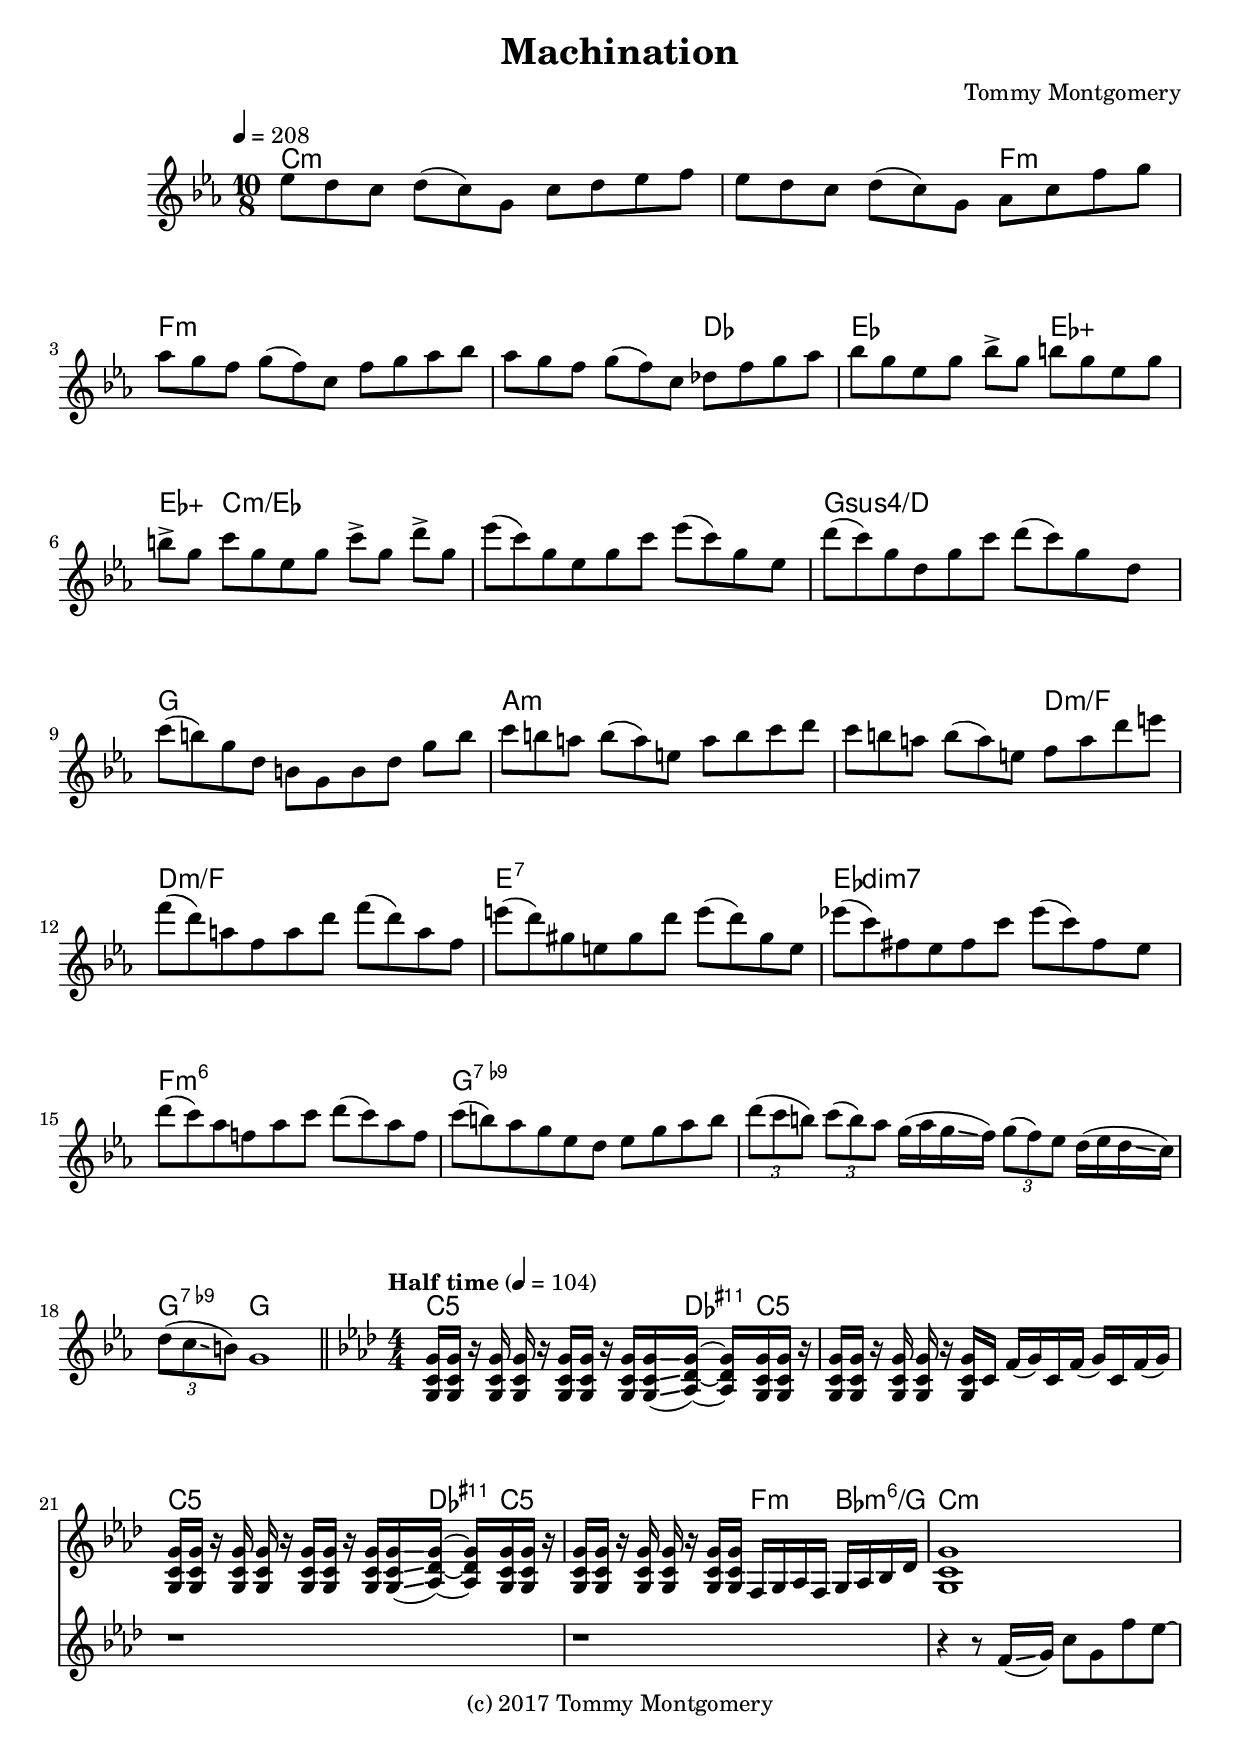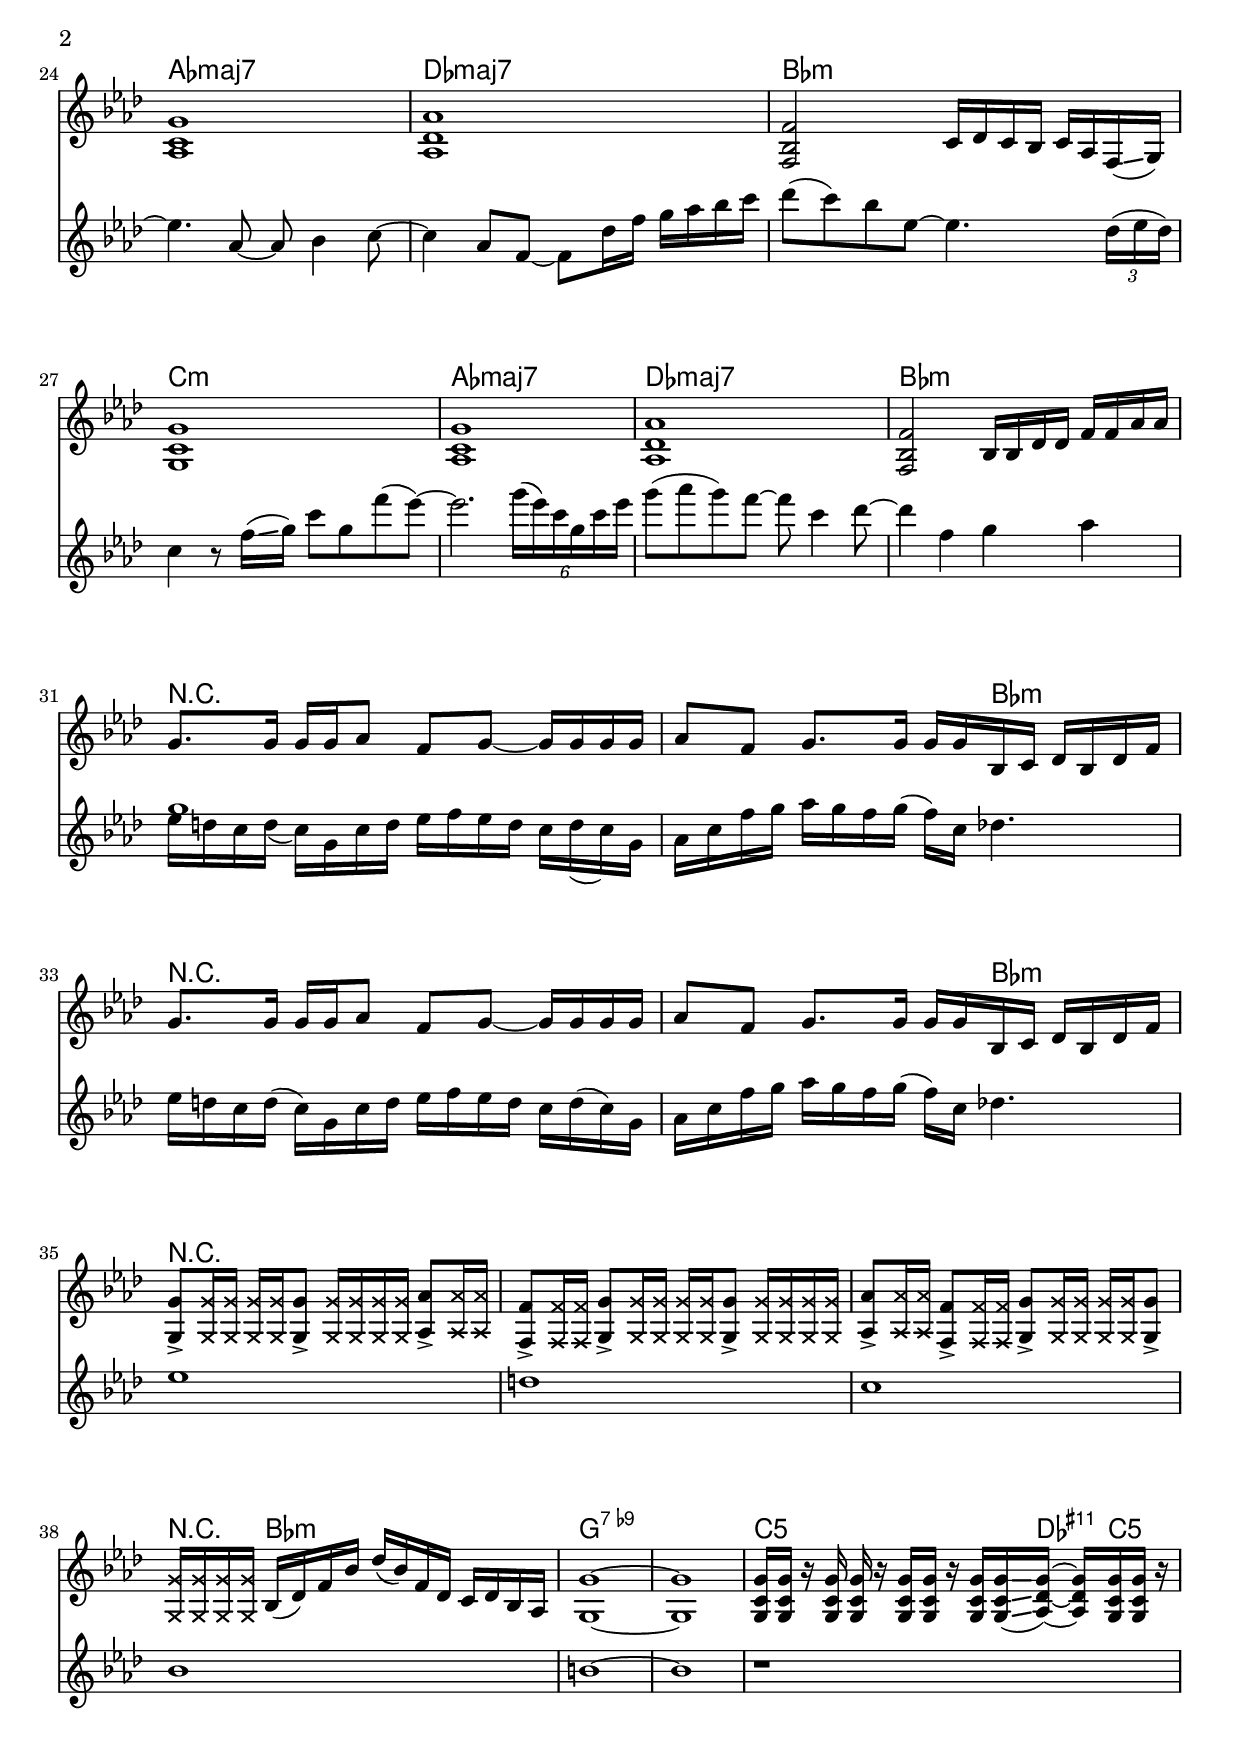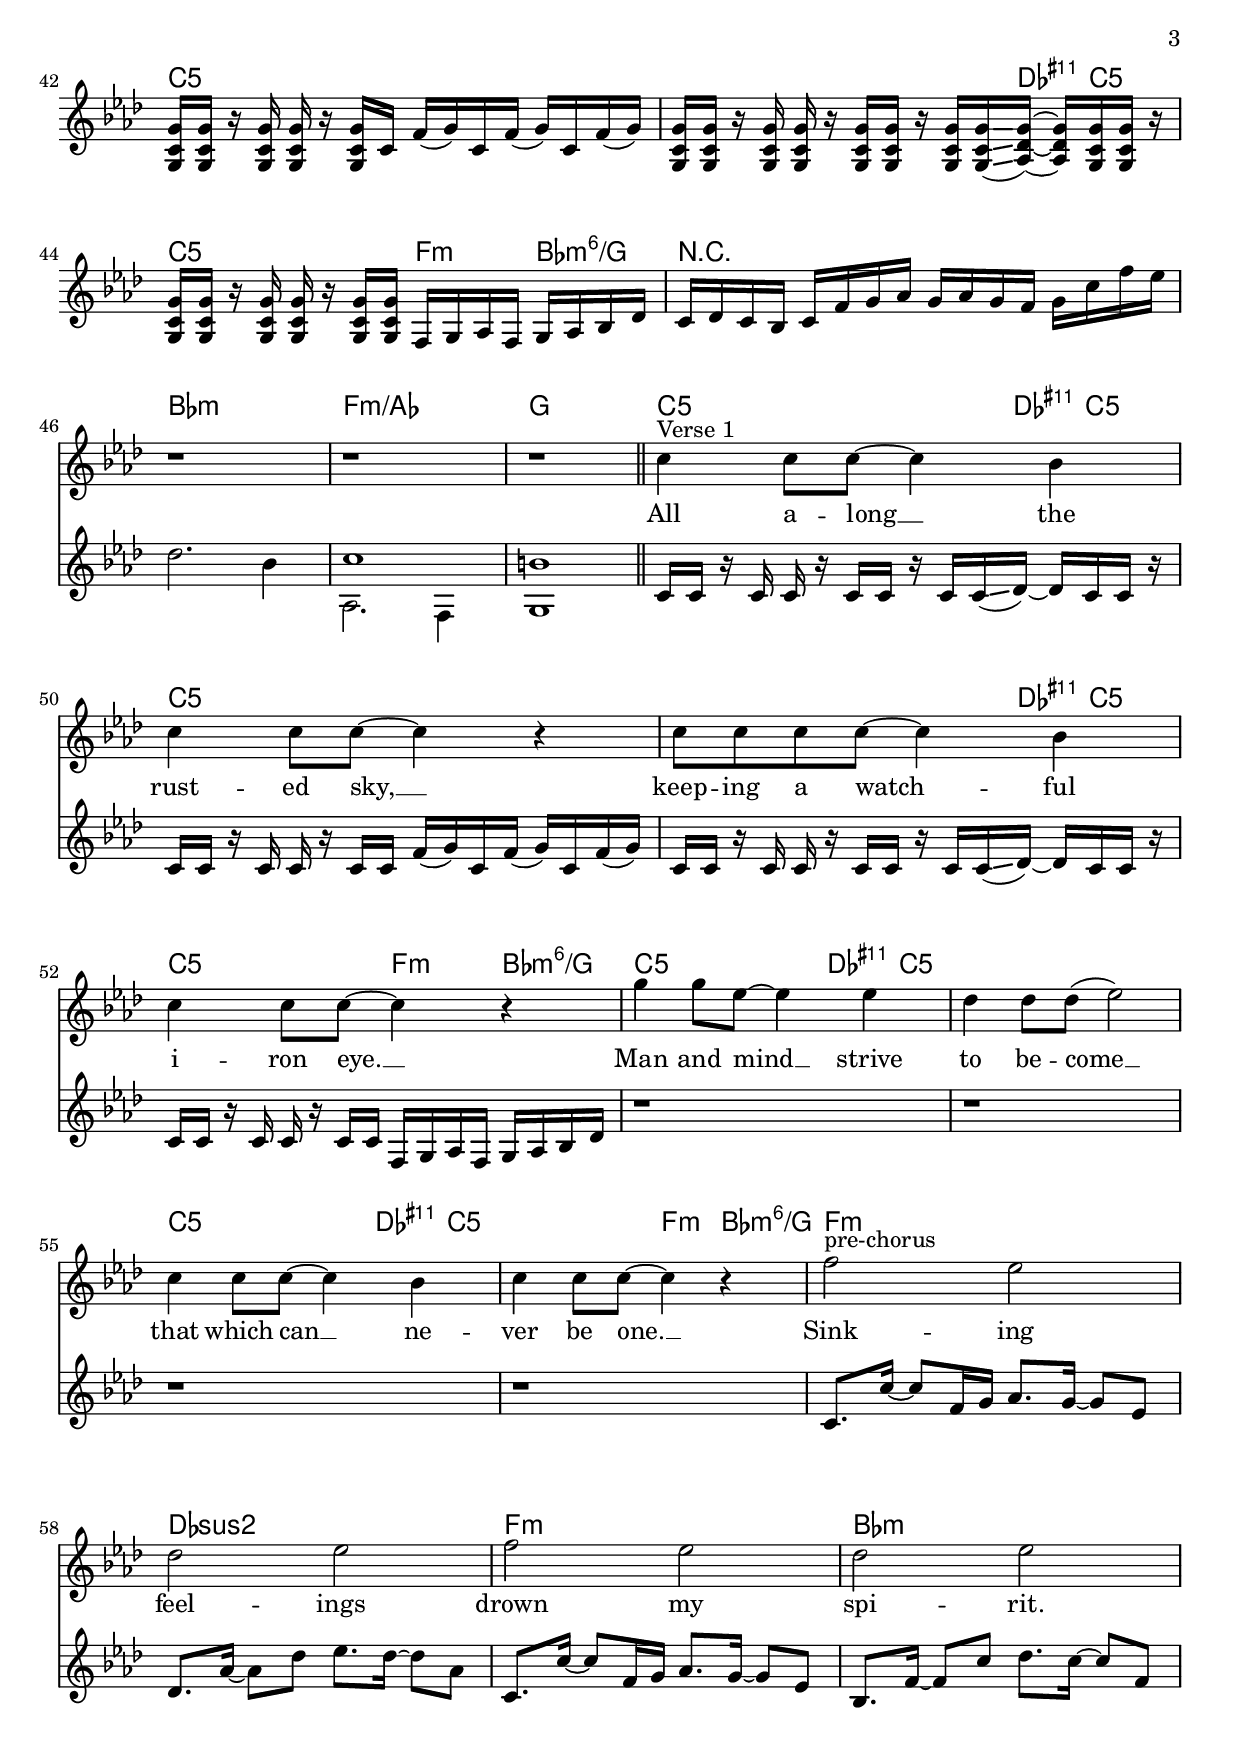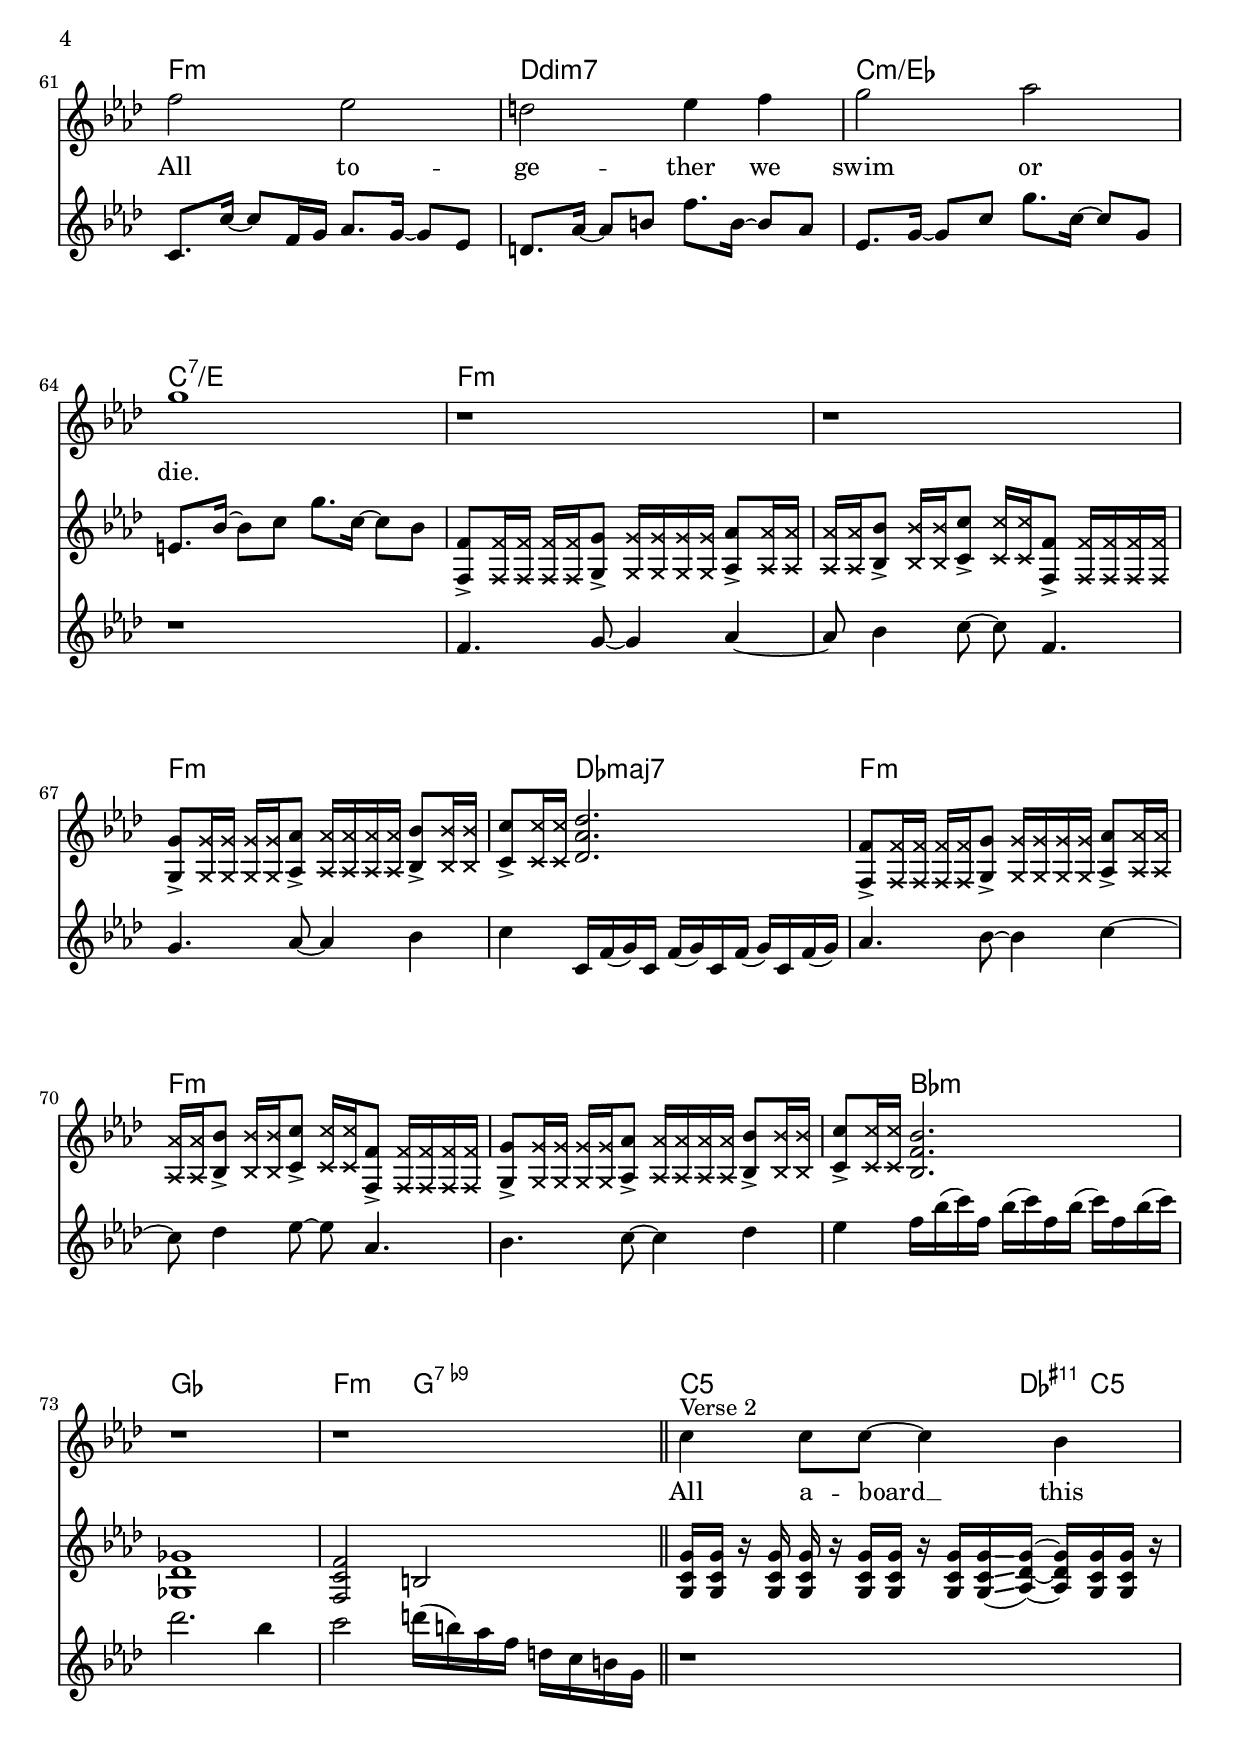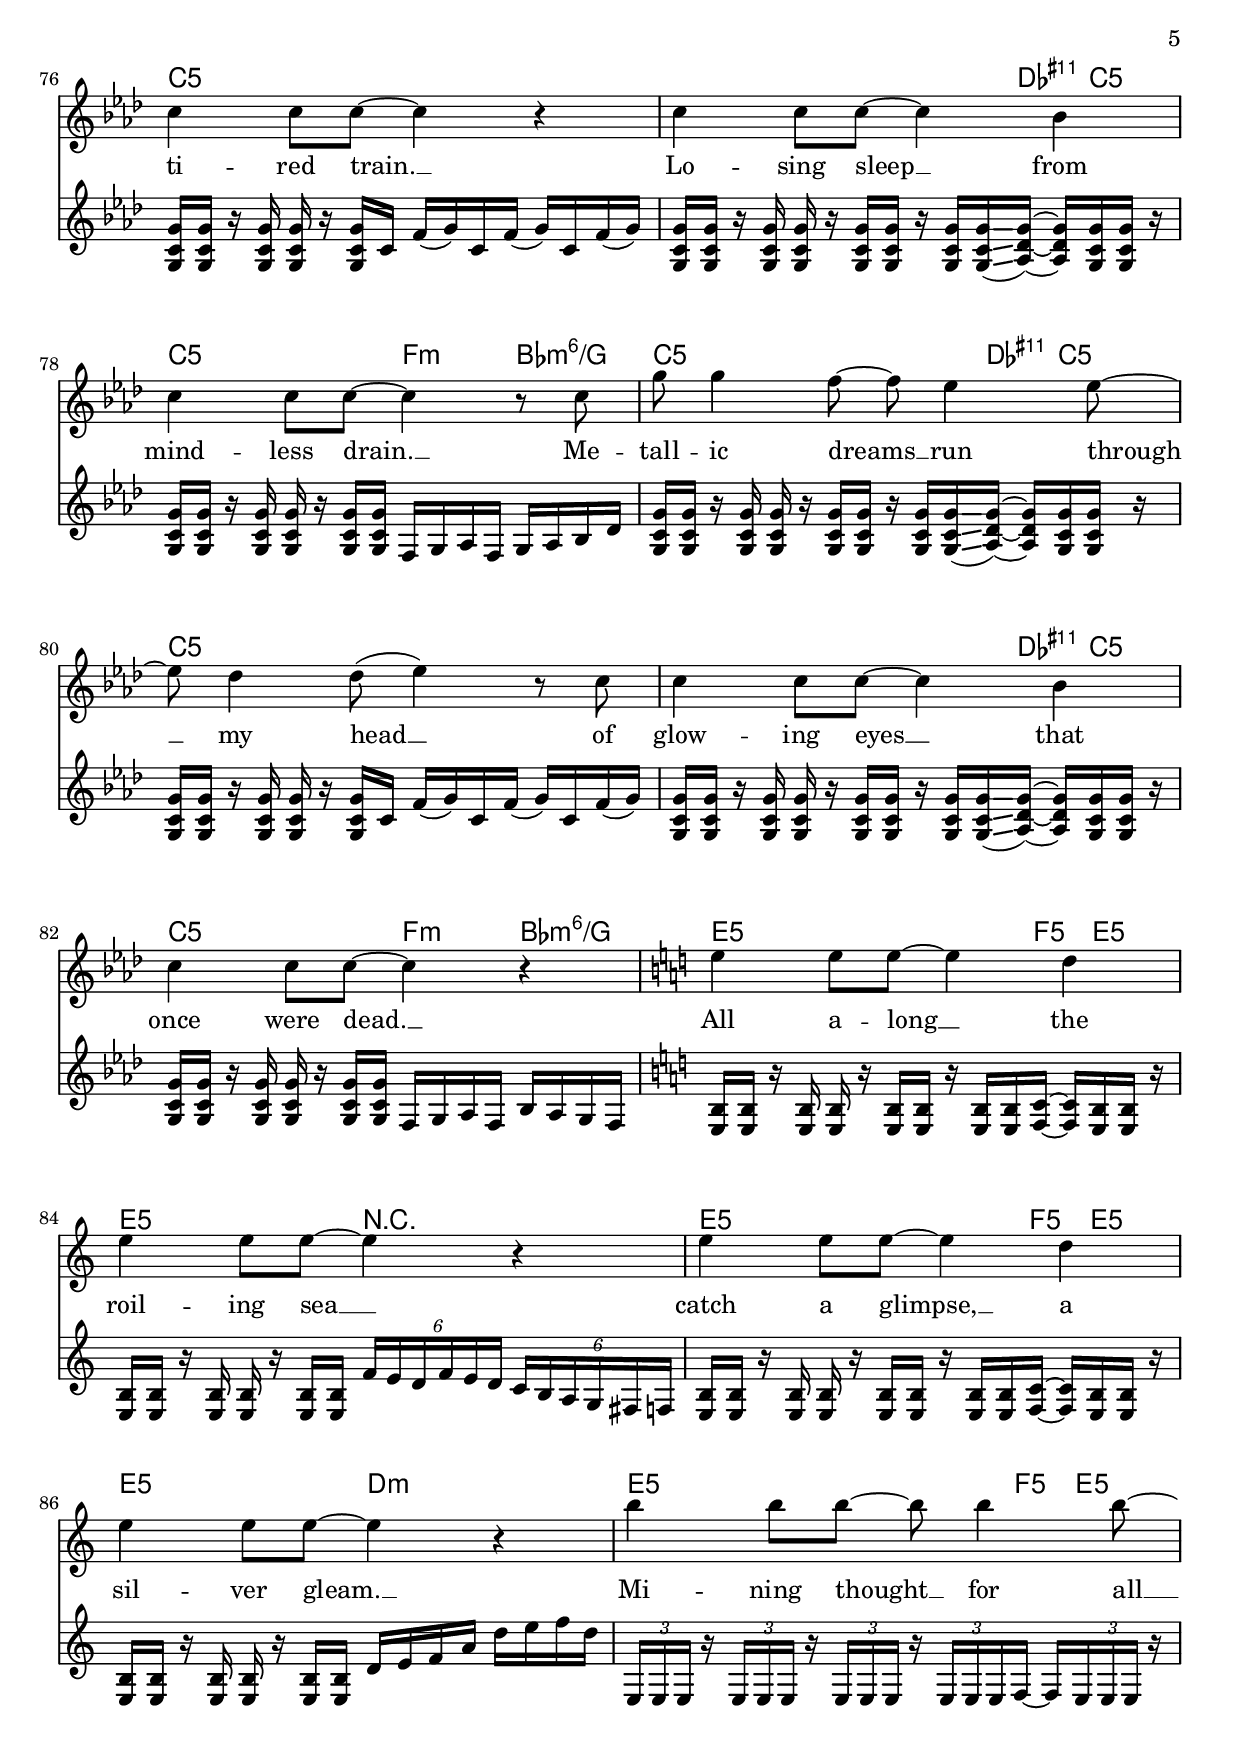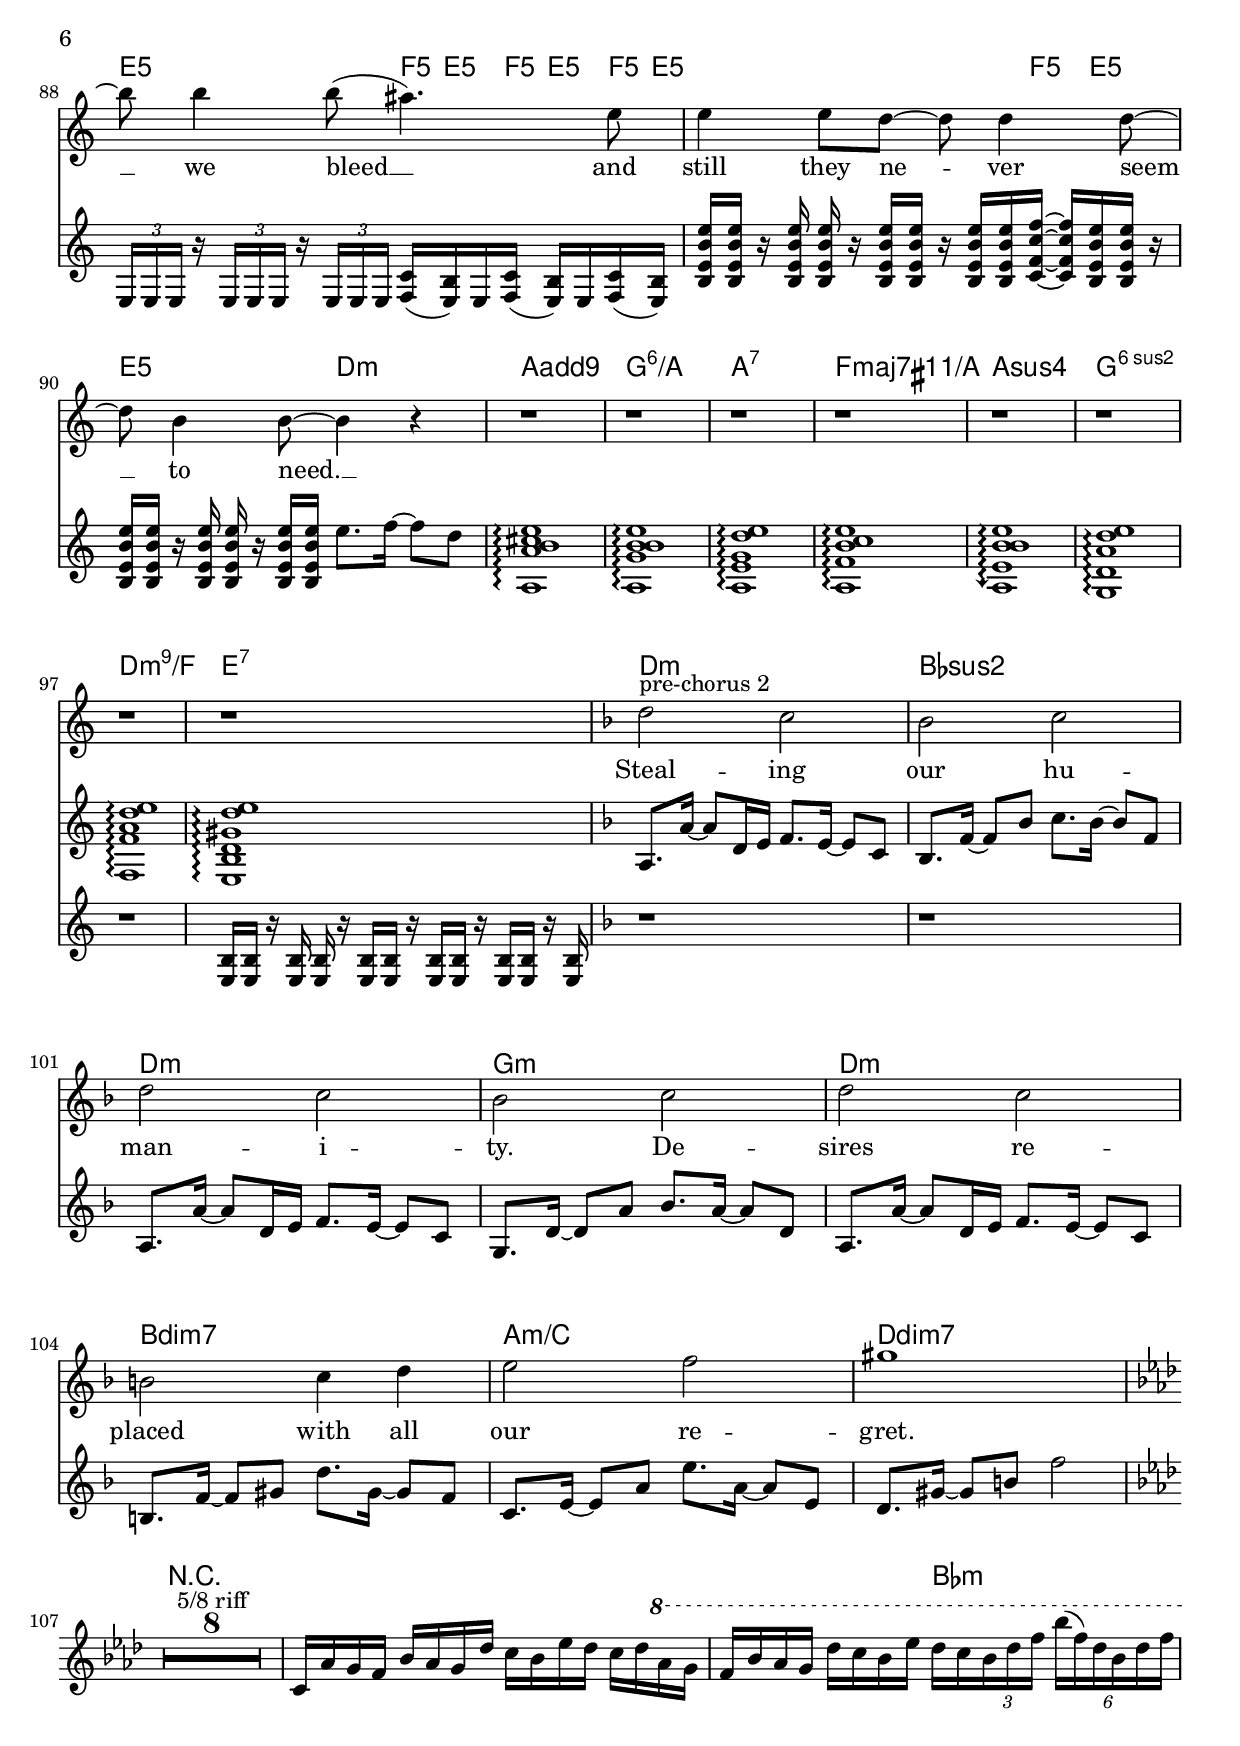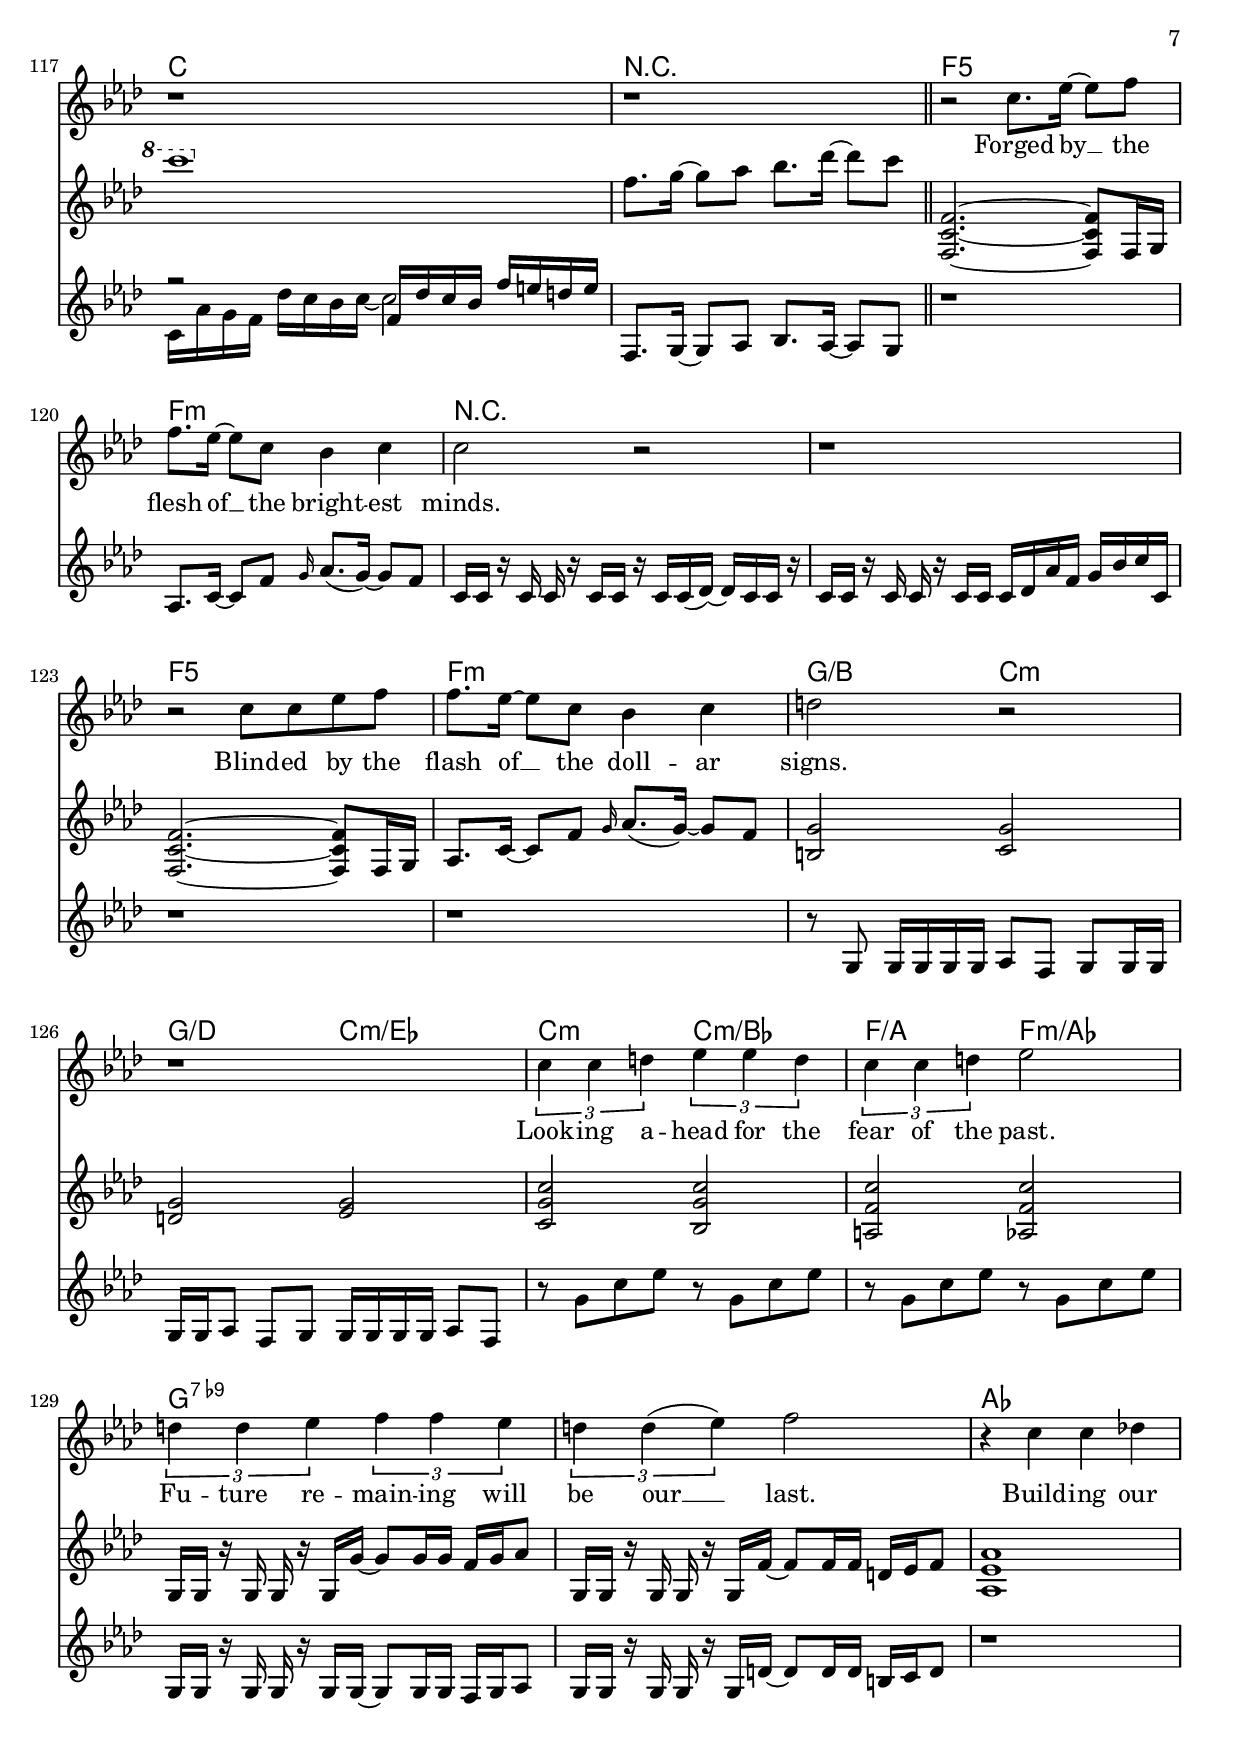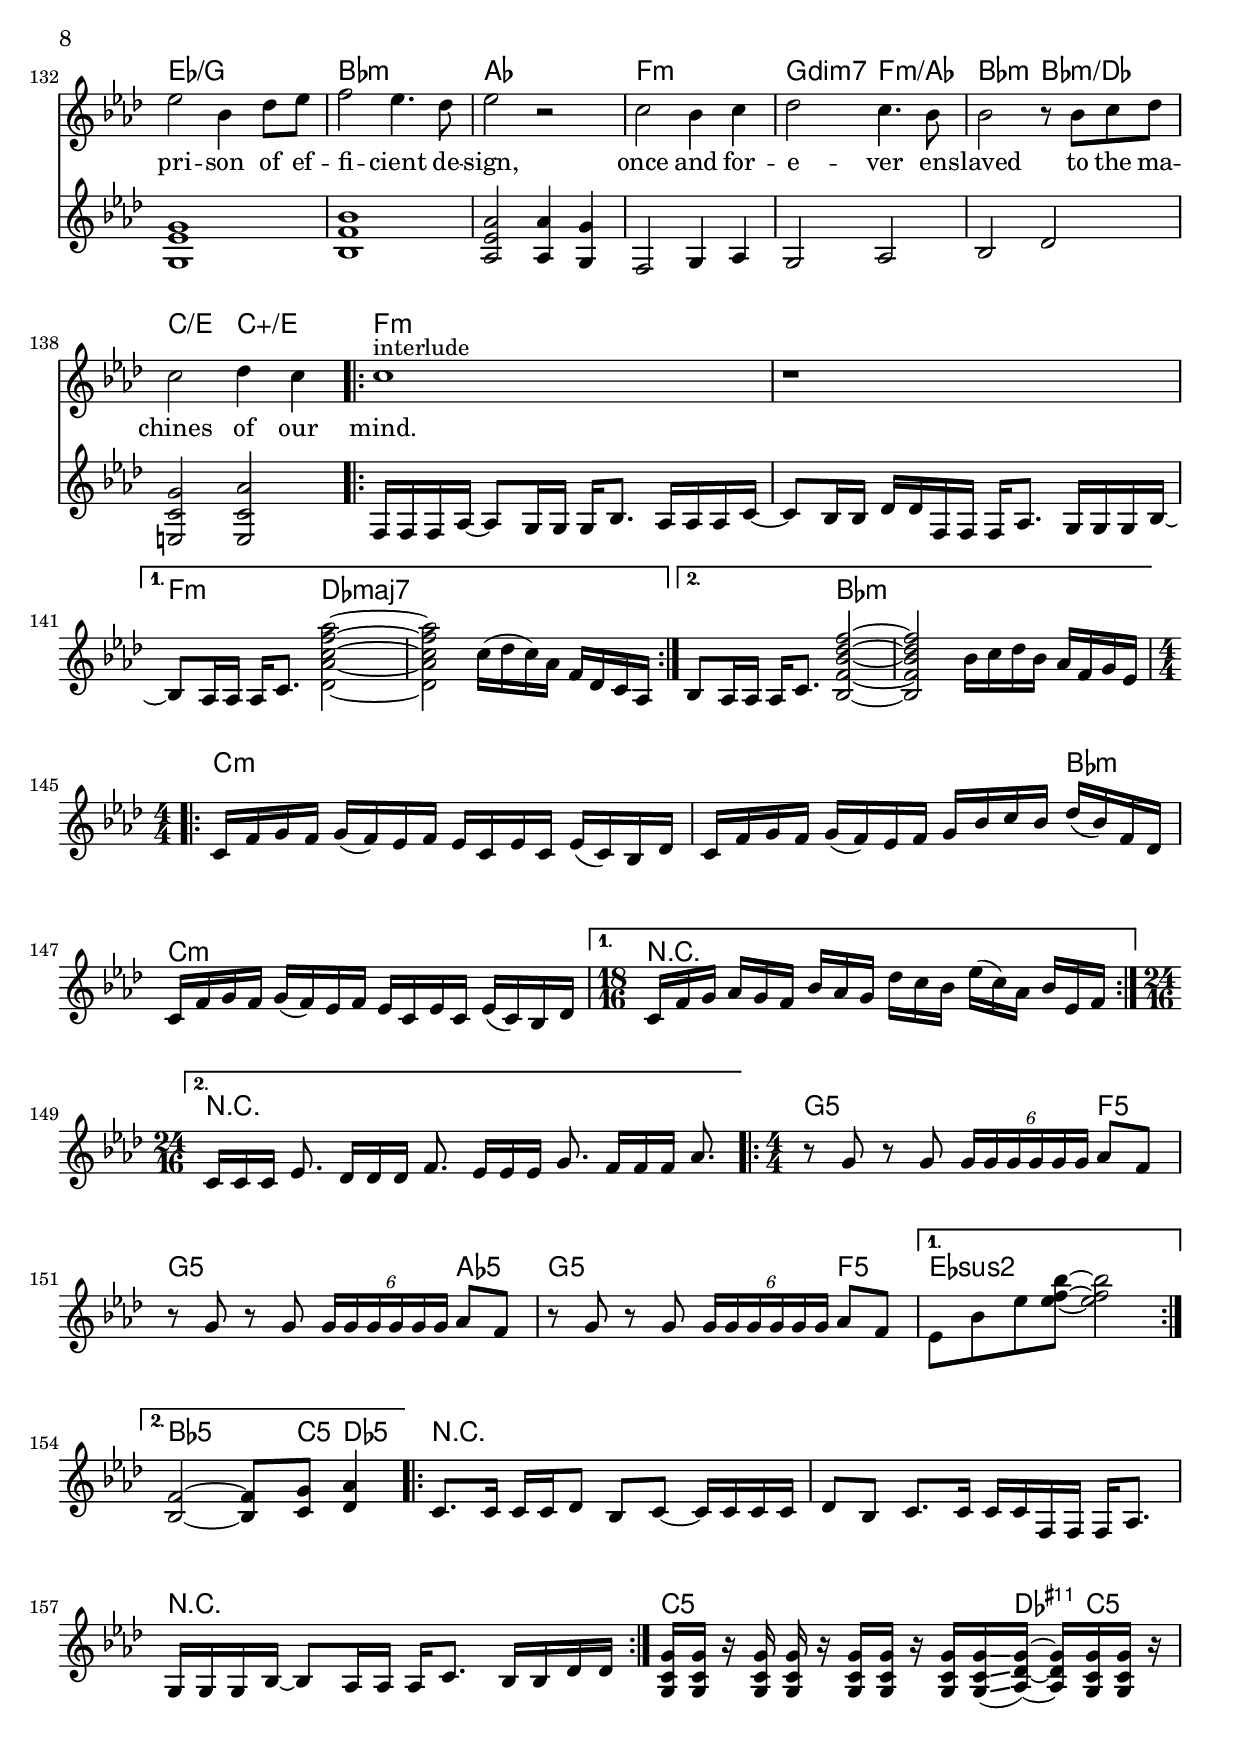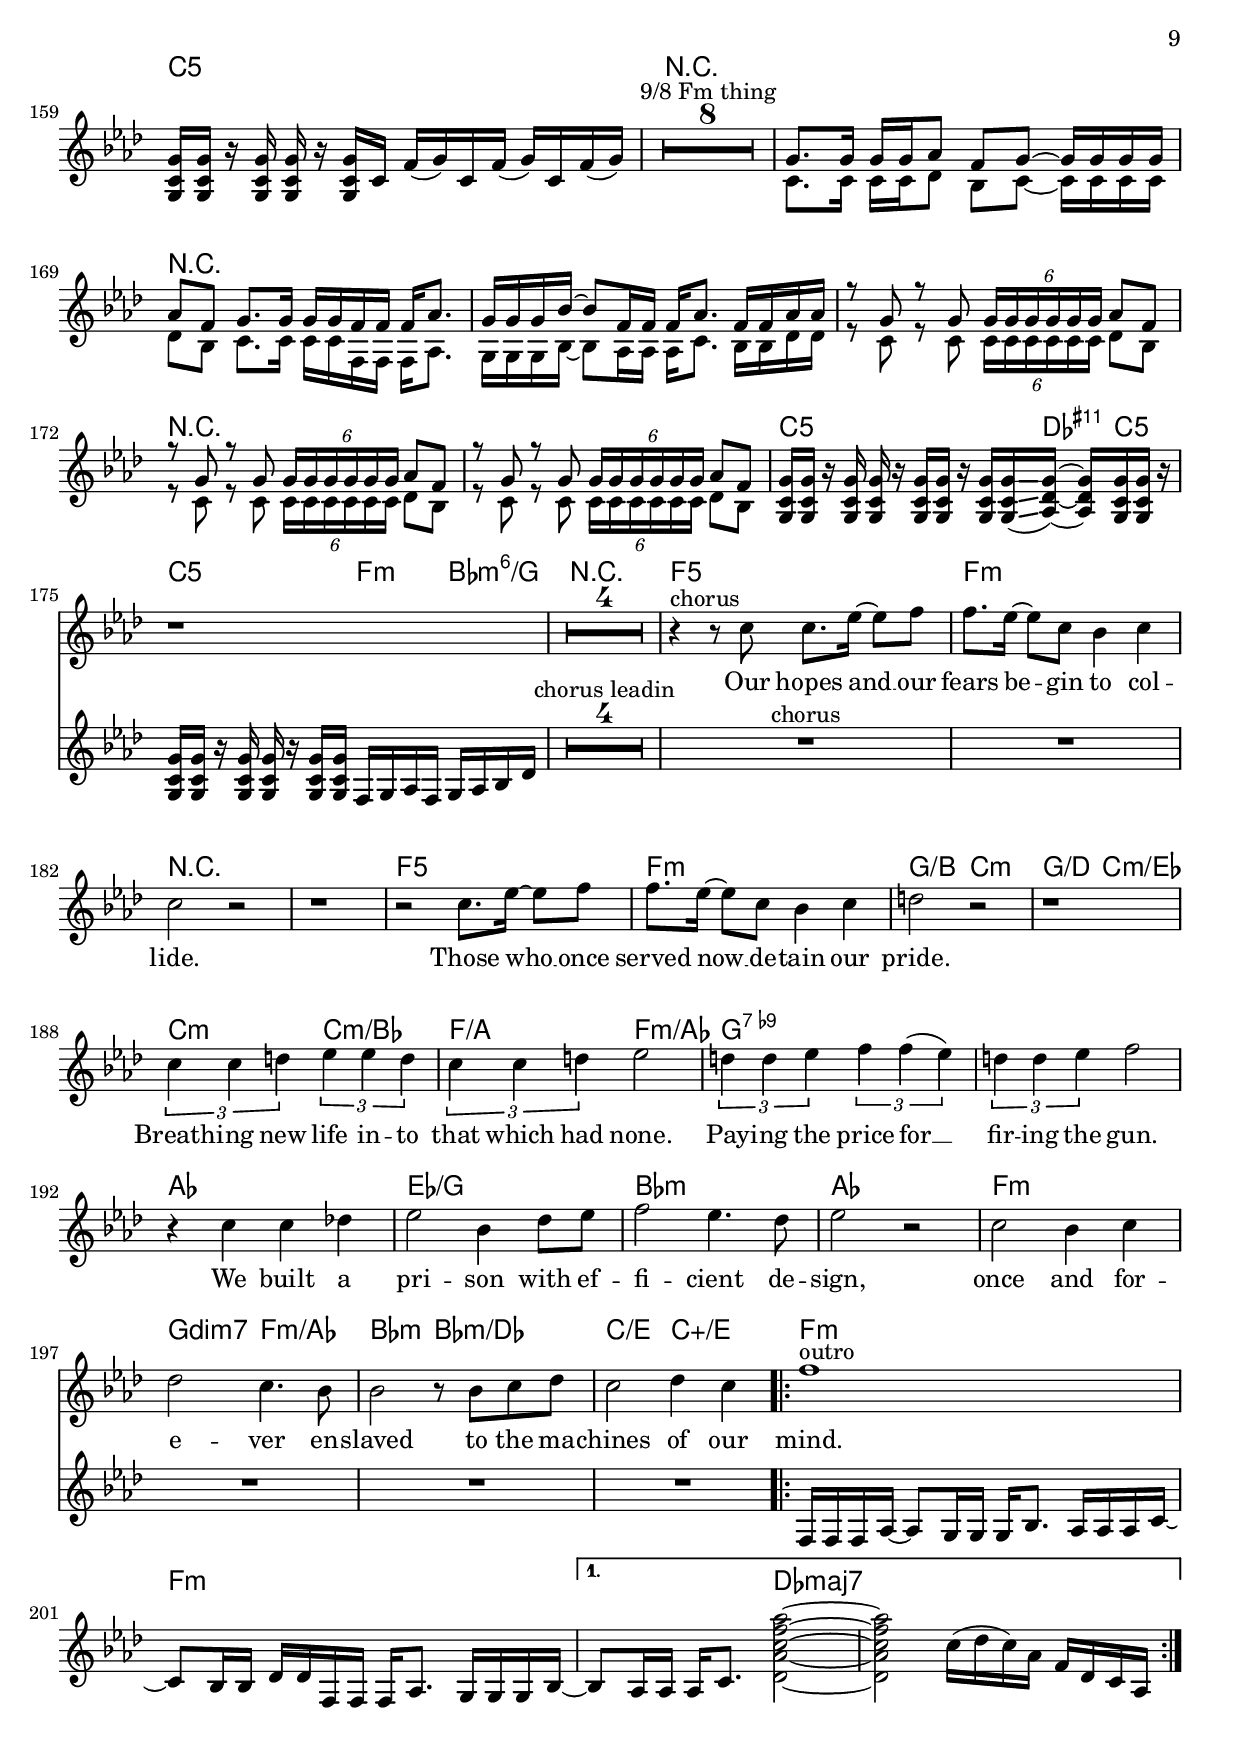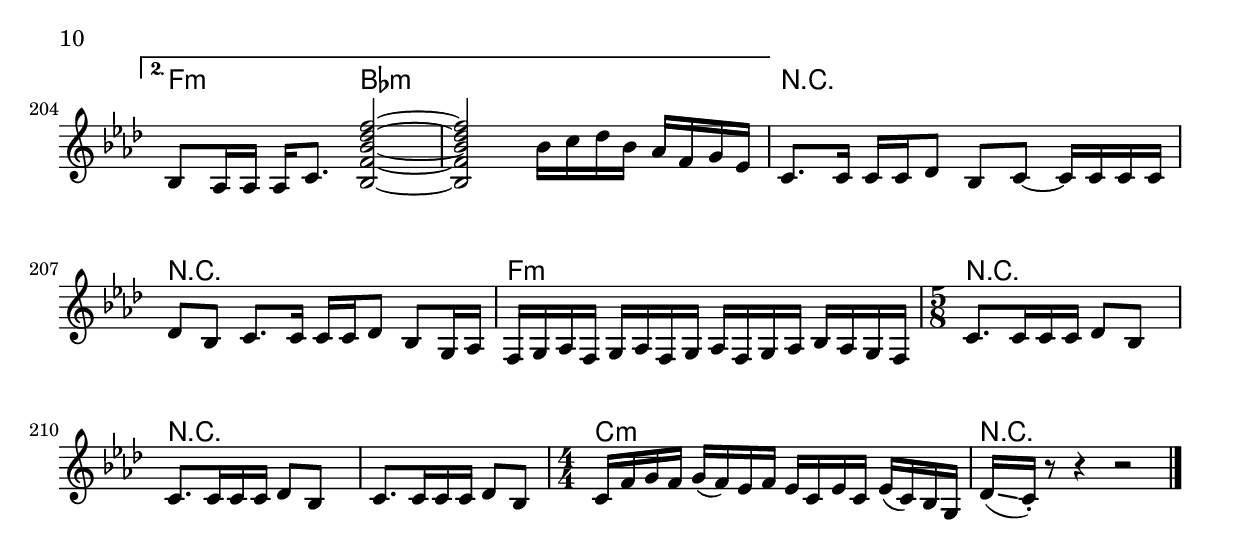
\version "2.18.2"
\language "english"

\header {
  title = "Machination"
  composer = "Tommy Montgomery"
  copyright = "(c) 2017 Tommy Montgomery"
}

global = {
  \key c \minor
  \set Staff.printKeyCancellation = ##f
  \numericTimeSignature
  \compressFullBarRests
  \omit Voice.StringNumber
  \override TupletBracket #'bracket-visibility = #'if-no-beam
  \override MultiMeasureRest.expand-limit = #3
}


djentyRiff = \relative c' {
  <g c g'>16 q r <g c g'> q r <g c g'> q r <g c g'> q\glissando( <af df g>) ~ q <g c g'> q r |
  <g c g'> q r <g c g'> q r <g c g'> c f( g) c, f( g) c, f( g) |
  <g, c g'>16 q r <g c g'> q r <g c g'> q r <g c g'> q\glissando( <af df g>) ~ q <g c g'> q r |
  <g c g'> q r <g c g'> q r <g c g'> q f g af f g af bf df |
}

guitarOne = \relative c'' {
  \tempo 4 = 208
  \time 10/8

  ef8[ d c] d[( c) g] c[ d ef f] |
  ef[ d c] d[( c) g] af[ c f g] |
  af[ g f] g[( f) c] f[ g af bf] |
  af[ g f] g[( f) c] df[ f g af] |

  bf[ g ef g] bf->[ g] b[ g ef g] |
  b->[ g] c[ g ef g] c->[ g] d'->[ g,] |
  ef'[( c) g ef g c] ef[( c) g ef] |
  d'[( c) g d g c] d[( c) g d] |
  c'[( b) g d] b[ g b d] g[ b] |

  c[ b a] b[( a) e] a[ b c d] |
  c[ b a] b[( a) e] f[ a d e] |
  f[( d) a f a d] f[( d) a f] |
  e'[( d) gs, e gs d'] e[( d) gs, e] |

  ef'![( c) fs, ef fs c'] ef[( c) fs, ef] |
  d'[( c) af f! af c] d[( c) af f] |
  c'[( b) af g ef d] ef[ g af b] |
  \tuplet 3/2 4 { d( c b) c( b) af } g16[( af g\glissando f)] \tuplet 3/2 { g8( f) ef } d16[( ef d\glissando c)] |
  \tuplet 3/2 { d8( c\glissando b) } g1 \bar "||" |

  \time 4/4
  \key c \phrygian
  \tempo "Half time" 4 = 104

  \djentyRiff

  <g, c g'>1 | <af c g'> | <af df af'> | <f bf f'>2 c'16 df c bf c af f\glissando( g) |
  <g c g'>1 |  <af c g'> | <af df af'> | <f bf f'>2 bf16 bf df df f f af af |

  g8. g16 g g af8 f g8 ~ g16 g16 g g | af8 f g8. g16 g g bf, c df bf df f |
  g8. g16 g g af8 f g8 ~ g16 g16 g g | af8 f g8. g16 g g bf, c df bf df f |

  <g, g'>8-> \deadNotesOn q16 q q q \deadNotesOff q8-> \deadNotesOn q16 q q q \deadNotesOff <af af'>8-> \deadNote q16 \deadNote q |
  <f f'>8-> \deadNote q16 \deadNote q <g g'>8-> \deadNotesOn q16 q q q \deadNotesOff q8-> \deadNotesOn q16 q q q \deadNotesOff |
  <af af'>8-> \deadNote q16 \deadNote q <f f'>8-> \deadNote q16 \deadNote q <g g'>8-> \deadNotesOn q16 q q q \deadNotesOff q8-> |
  \deadNotesOn q16 q q q \deadNotesOff bf( df) f bf df( bf) f df c df bf af |

  <g g'>1 ~ | q1 |

  \djentyRiff

  c16 df c bf c f g af g af g f g c f ef | df2. bf4 | << { c1 | b | } \\ { af,2. f4 | g1 | } >> \bar "||"

  c16 c r c c r c c r c c\glissando( df) ~ df c c r | c c r c c r c c f( g) c, f( g) c, f( g) |
  c,16 c r c c r c c r c c\glissando( df) ~ df c c r | c c r c c r c c f, g af f g af bf df |

  \repeat unfold 4 r1 |

  c8. c'16 ~ c8 f,16 g af8. g16 ~ g8 ef |
  df8. af'16 ~ af8 df ef8. df16 ~ df8 af |
  c,8. c'16 ~ c8 f,16 g af8. g16 ~ g8 ef |
  bf8. f'16 ~ f8 c' df8. c16 ~ c8 f, |

  c8. c'16 ~ c8 f,16 g af8. g16 ~ g8 ef |
  d8. af'16 ~ af8 b f'8. b,16 ~ b8 af |
  ef8. g16 ~ g8 c g'8. c,16 ~ c8 g |
  e8. bf'16 ~ bf8 c g'8. c,16 ~ c8 bf |

  \repeat unfold 2 {
    <f, f'>8-> \deadNotesOn q16 q q q \deadNotesOff <g g'>8-> \deadNotesOn q16 q q q \deadNotesOff <af af'>8-> \deadNotesOn q16 q
    q q \deadNotesOff <bf bf'>8-> \deadNote q16 \deadNote q <c c'>8-> \deadNote q16 \deadNote q <f, f'>8-> \deadNotesOn q16 q q q \deadNotesOff <g g'>8-> \deadNotesOn q16 q q q \deadNotesOff
    <af af'>8-> \deadNotesOn q16 q q q \deadNotesOff <bf bf'>8-> \deadNote q16 \deadNote q <c c'>8-> \deadNote q16 \deadNote q
  }
  \alternative {
    { <df af' df>2. }
    { <bf f' bf>2. }
  }

  <gf df' gf>1 | <f c' f>2 b2 \bar "||" |

  % verse 2
  \djentyRiff
  <g c g'>16 q r <g c g'> q r <g c g'> q r <g c g'> q\glissando( <af df g>) ~ q <g c g'> q r |
  <g c g'> q r <g c g'> q r <g c g'> c f( g) c, f( g) c, f( g) |
  <g, c g'>16 q r <g c g'> q r <g c g'> q r <g c g'> q\glissando( <af df g>) ~ q <g c g'> q r |
  <g c g'> q r <g c g'> q r <g c g'> q f g af f bf af g f |

  \key e \phrygian
  <e b'>16 q r <e b'> q r <e b'> q r <e b'> q <f c'> ~ q <e b'> q r |
  <e b'> q r <e b'> q r <e b'> q \tuplet 6/4 4 { f' e d f e d c b a g fs f } |
  <e b'>16 q r <e b'> q r <e b'> q r <e b'> q <f c'> ~ q <e b'> q r |
  <e b'> q r <e b'> q r <e b'> q d' e f a d e f d |

  \tuplet 3/2 { e,, e e } r \tuplet 3/2 { e e e } r \tuplet 3/2 { e e e } r \tuplet 3/2 { e e e } f ~ f \tuplet 3/2 { e e e } r |
  \tuplet 3/2 { e e e } r \tuplet 3/2 { e e e } r \tuplet 3/2 { e e e } <f c'>( <e b'>) e <f c'>( <e b'>) e <f c'>( <e b'>) |
  <b' e b' e>16 q r <b e b' e>16 q r <b e b' e>16 q r <b e b' e>16 q <c f c' f> ~ q <b e b' e>16 q r |
  <b e b' e>16 q r <b e b' e>16 q r <b e b' e>16 q e'8. f16 ~ f8 d |

  % interlude

  <a, a' cs b e>1\arpeggio | <a g' b b e>\arpeggio |
  <a e' g d' e>\arpeggio | <a f' c' b e>\arpeggio |
  \arpeggioArrowDown <a e' b' b e>\arpeggio \arpeggioNormal | <g d' a' d e>\arpeggio |
  <f f' a d e>\arpeggio | <e b' d gs d' e>\arpeggio |

  \key a \phrygian

  a8. a'16 ~ a8 d,16 e f8. e16 ~ e8 c |
  bf8. f'16 ~ f8 bf c8. bf16 ~ bf8 f |
  a,8. a'16 ~ a8 d,16 e f8. e16 ~ e8 c |
  g8. d'16 ~ d8 a' bf8. a16 ~ a8 d, |
  a8. a'16 ~ a8 d,16 e f8. e16 ~ e8 c |
  b8. f'16 ~ f8 gs d'8. gs,16 ~ gs8 f |
  c8. e16 ~ e8 a e'8. a,16 ~ a8 e |
  d8. gs16 ~ gs8 b f'2 |

  \key c \phrygian
  R1*8^"5/8 riff" |

  c,16 af' g f bf af g df' c bf ef df c df \ottava #1 af' g |
  f bf af g df' c bf ef df c \tuplet 3/2 { bf df f } \tuplet 6/4 { bf( f) df bf df f } |
  c'1 \ottava #0 |
  f,,8. g16 ~ g8 af bf8. df16 ~ df8 c \bar "||" |

  % chorus
  <f,,, c' f>2. ~ q8 f16 g |
  af8. c16 ~ c8 f \grace g16 af8.( g16) ~ g8 f |
  c16 c r c c r c c r c c( df) ~ df c c r |
  c c r c c r c c c df af' f g bf c c, |

  <f, c' f>2. ~ q8 f16 g |
  af8. c16 ~ c8 f \grace g16 af8.( g16) ~ g8 f |
  <b, g'>2 <c g'> |
  <d g> <ef g> |

  <c g' c>2 <bf g' c> | <a f' c'> <af f' c'> |
  g16 g r g g r g g' ~ g8 g16 g f g af8 |
  g,16 g r g g r g f' ~ f8 f16 f d ef f8 |

  <af, ef' af>1 | <g ef' g> | <bf f' bf> | <af ef' af>2 <af af'>4 <g g'> |
  f2 g4 af | g2 af | bf df | <e, c' g'> <e c' af'> |

  \repeat volta 2 {
    f16 f f af ~ af8 g16 g g bf8. af16 af af c ~ |
    c8 bf16 bf df df f, f f af8. g16 g g bf16 ~ |
  }
  \alternative {
    { bf8 af16 af af c8. <df af' c f af>2 ~ | q2 c'16( df c) af f df c af | }
    { bf8 af16 af af c8. <bf f' bf df f>2 ~ | q2 bf'16 c df bf af f g ef | }
  }

  \repeat volta 2 {
    \time 4/4
    c f g f g( f) ef f ef c ef c ef( c) bf df |
    c f g f g( f) ef f g bf c bf df( bf) f df |
    c f g f g( f) ef f ef c ef c ef( c) bf df |
  }
  \alternative {
    { \time 18/16 c[ f g]  af[ g f]  bf[ af g]  df'[ c bf] ef[( c) af] bf[ ef, f] | }
    { \time 24/16 c[ c c] ef8. df16[ df df] f8. ef16[ ef ef] g8. f16[ f f] af8. | }
  }

  \time 4/4
  \repeat volta 2 {
    \repeat unfold 3 { r8 g r g \tuplet 6/4 { g16 g g g g g } af8 f | }
  }
  \alternative {
    { ef8 bf' ef <ef f bf> ~ q2 | }
    { <bf, f'>2 ~ q8 <c g'> <df af'>4 | }
  }

  \repeat volta 2 {
    c8. c16 c c df8 bf c8 ~ c16 c c c |
    df8 bf  c8. c16  c c f,16 f f af8. |
    g16 g g bf  ~  bf8 af16 af  af c8. bf16 bf df df |
  }

  <g, c g'>16 q r <g c g'> q r <g c g'> q r <g c g'> q\glissando( <af df g>) ~ q <g c g'> q r |
  <g c g'> q r <g c g'> q r <g c g'> c f( g) c, f( g) c, f( g) |

  R1*8^"9/8 Fm thing" |

  <<
    { g8. g16 g g af8 f g8 ~ g16 g g g | af8 f  g8. g16  g g f16 f f af8. | g16 g g bf  ~  bf8 f16 f  f af8. f16 f af af | } \\
    { c,8. c16 c c df8 bf c8 ~ c16 c c c | df8 bf  c8. c16  c c f,16 f f af8. | g16 g g bf  ~  bf8 af16 af  af c8. bf16 bf df df | }
  >>

  <<
    { \repeat unfold 3 { r8 g r g \tuplet 6/4 { g16 g g g g g } af8 f | } } \\
    { \repeat unfold 3 { r8 c r c \tuplet 6/4 { c16 c c c c c } df8 bf | }}
  >>

  <g c g'>16 q r <g c g'> q r <g c g'> q r <g c g'> q\glissando( <af df g>) ~ q <g c g'> q r |
  <g c g'> q r <g c g'> q r <g c g'> q f g af f g af bf df |

  R1*4^"chorus leadin" |
  R1*20^"chorus" |

  \repeat volta 2 {
    f,16 f f af ~ af8 g16 g g bf8. af16 af af c ~ |
    c8 bf16 bf df df f, f f af8. g16 g g bf16 ~ |
  }
  \alternative {
    { bf8 af16 af af c8. <df af' c f af>2 ~ | q2 c'16( df c) af f df c af | }
    { bf8 af16 af af c8. <bf f' bf df f>2 ~ | q2 bf'16 c df bf af f g ef | }
  }

  c8. c16 c c df8 bf c8 ~ c16 c c c |
  df8 bf  c8. c16  c c df8 bf g16 af |
  f g af f g af f g af f g af bf af g f |

  \time 5/8
  c'8.[ c16 c c] df8[ bf] |
  c8.[ c16 c c] df8[ bf] |
  c8.[ c16 c c] df8[ bf] |
  \time 4/4 c16 f g f g( f) ef f ef c ef c ef( c) bf g |
  df'\glissando( c-.) r8 r4 r2 \bar "|." |
}

guitarTwo = \relative c' {
  \time 10/8
  \repeat unfold 18 { r1 r4 } |

  \time 4/4
  \key c \phrygian
  \repeat unfold 4 r1 |

  r4 r8 f16\glissando( g) c8 g f' ef ~ |
  ef4. af,8 ~ af bf4 c8 ~ |
  c4 af8 f ~ f df'16 f g af bf c |
  df8( c) bf ef, ~ ef4. \tuplet 3/2 { df16( ef df) } |

  c4 r8 f16\glissando( g) c8 g f'( ef) ~ |
  ef2. \tuplet 6/4 { g16( ef) c g c ef } |
  g8( af g) f ~ f c4 df8 ~ |
  df4 f, g af |

  << { g1 } \\ { ef16 d c d( c) g c d ef f ef d c d( c) g } >> |
  af16 c f g af g f g( f) c df!4. |
  ef16 d c d( c) g c d ef f ef d c d( c) g |
  af16 c f g af g f g( f) c df!4. |

  ef1 | d | c | bf | b ~ | b |

  \repeat unfold 8 r1 |

  % verse 1
  \repeat unfold 8 r1 |
  % pre-chorus
  \repeat unfold 8 r1 |

  % interlude
  f4. g8 ~ g4 af ~ | af8 bf4 c8 ~ c f,4. |
  g4. af8 ~ af4 bf | c c,16 f( g) c, f( g) c, f( g) c, f( g) |
  af4. bf8 ~ bf4 c ~ | c8 df4 ef8 ~ ef af,4. |
  bf4. c8 ~ c4 df | ef f16 bf( c) f, bf( c) f, bf( c) f, bf( c) |

  df2. bf4 | c2 d16( b) af f d c b g |

  % verse 2
  \repeat unfold 8 r1 |

  \key e \phrygian
  \repeat unfold 8 r1 |
  \repeat unfold 7 r1 |
  <e, b'>16 q r <e b'>16 q r <e b'>16 q r <e b'>16 q r <e b'>16 q r <e b'>16 |

  \key a \phrygian
  \repeat unfold 8 r1 |

  \key c \phrygian
  R1*8 |

  r1 | r1 |
  << { r2 f'16 df' c bf f' e d e16 } \\ { c,16 af' g f df' c bf c16 ~ c2 } >> |
  f,,8. g16 ~ g8 af bf8. af16 ~ af8 g \bar "||" |

  \repeat unfold 4 r1 |
  r1 | r1 |
  r8 g8 g16 g g g af8 f g8 g16 g |
  g g af8 f g8 g16 g g g af8 f |

  \repeat unfold 4 { r8 g' c ef } |
  g,,16 g r g g r g g ~ g8 g16 g f g af8 |
  g16 g r g g r g d' ~ d8 d16 d b c d8 |

  \repeat unfold 8 r1 |




}

vocalMelody = \relative c'' {
  \time 10/8
  \repeat unfold 18 { r1 r4 } |

  \time 4/4
  \key c \phrygian
  \repeat unfold 4 r1 |
  \repeat unfold 8 r1 |
  \repeat unfold 10 r1 |
  \repeat unfold 8 r1 |

  c4^"Verse 1" c8 c ~ c4 bf | c c8 c ~ c4 r |
  c8 c c c ~ c4 bf | c c8 c ~ c4 r |
  g'4 g8 ef ~ ef4 ef | df4 df8 df( ef2) |
  c4 c8 c ~ c4 bf | c4 c8 c ~ c4 r |

  f2^"pre-chorus" ef | df ef | f ef | df ef |
  f ef | d ef4 f | g2 af | g1 |

  \repeat unfold 10 r1 |

  c,4^"Verse 2" c8 c ~ c4 bf | c c8 c ~ c4 r |
  c4 c8 c ~ c4 bf | c c8 c ~ c4 r8 c |
  g'8 g4 f8 ~ f ef4 ef8 ~ | ef df4 df8( ef4) r8 c |
  c4 c8 c ~ c4 bf | c4 c8 c ~ c4 r |

  \key e \phrygian
  e4 e8 e ~ e4 d | e e8 e ~ e4 r |
  e4 e8 e ~ e4 d | e4 e8 e ~ e4 r |
  b'4 b8 b ~ b8 b4 b8 ~ | b b4 b8( as4.) e8 |
  e4 e8 d ~ d d4 d8 ~ | d b4 b8 ~ b4 r4 |

  \repeat unfold 8 r1 |

  \key a \phrygian

  d2^"pre-chorus 2" c | bf c | d c | bf c |
  d c | b c4 d | e2 f | gs1 |

  \key c \phrygian
  R1*8 |

  \repeat unfold 4 r1 |

  % chorus
  r2 c,8. ef16 ~ ef8 f | f8. ef16 ~ ef8 c bf4 c |
  c2 r2 | r1 |
  r2 c8 c ef8 f | f8. ef16 ~ ef8 c bf4 c |
  d2 r2 | r1 |

  \tuplet 3/2 2 { c4 c d ef ef d c c d } ef2 |
  \tuplet 3/2 2 { d4 d ef f f ef d d( ef) } f2 |

  r4 c4 c df! |
  ef2 bf4 df8 ef |
  f2 ef4. df8 |
  ef2 r2 |

  c2 bf4 c |
  df2 c4. bf8 |
  bf2 r8 bf c df |
  c2 df4 c |

  \repeat volta 2 { c1^"interlude" | r1 | } \alternative { { r1 | r1 } { r1 | r1 } }

  \repeat volta 2 { \time 4/4 r1 | r1 | r1 | }
  \alternative { { \time 18/16 r1 r8 | } { \time 24/16 r1. | } }

  \time 4/4
  \repeat volta 2 { r1 | r1 | r1 | } \alternative { { r1 | } { r1 | } }

  \repeat volta 2 {
    r1 | r1 | r1 |
  }

  r1 | r1 |

  R1*8 |

  \repeat unfold 8 r1 |
  R1*4 |

  r4^"chorus" r8 c c8. ef16 ~ ef8 f | f8. ef16 ~ ef8 c bf4 c |
  c2 r2 | r1 |
  r2 c8. ef16 ~ ef8 f | f8. ef16 ~ ef8 c bf4 c |
  d2 r2 | r1 |

  \tuplet 3/2 2 { c4 c d ef ef d c c d } ef2 |
  \tuplet 3/2 2 { d4 d ef f f( ef) d d ef } f2 |

  r4 c4 c df! |
  ef2 bf4 df8 ef |
  f2 ef4. df8 |
  ef2 r2 |

  c2 bf4 c |
  df2 c4. bf8 |
  bf2 r8 bf c df |
  c2 df4 c |

  \repeat volta 2 { f1^"outro" | r1 | } \alternative { { r1 | r1 } { r1 | r1 } }
}

allTheLyrics = \lyricmode {
  % verse 1
  All a -- long __ the rust -- ed sky, __
  keep -- ing a watch -- ful i -- ron eye. __
  Man and mind __ strive to be -- come __
  that which can __ ne -- ver be one. __

  % pre-chorus
  Sink -- ing feel -- ings
  drown my spi -- rit.
  All to -- ge -- ther we swim or die.

  % verse 2
  All a -- board __ this ti -- red train. __
  Lo -- sing sleep __ from mind -- less drain. __
  Me -- tall -- ic dreams __ run through __ my head __
  of glow -- ing eyes __ that once were dead. __

  All a -- long __ the roil -- ing sea __
  catch a glimpse, __ a sil -- ver gleam. __
  Mi -- ning thought __ for all __ we bleed __
  and still they ne -- ver seem __ to need. __

  % pre-chorus
  Steal -- ing our hu -- man -- i -- ty.
  De -- sires re -- placed with all our re -- gret.

  % chorus
  Forged by __ the flesh of __ the bright -- est minds.
  Blind -- ed by the flash of __ the doll -- ar signs.
  Look -- ing a -- head for the fear of the past.
  Fu -- ture re -- main -- ing will be our __ last.

  Build -- ing our pri -- son of ef -- fi -- cient de -- sign,
  once and for -- e -- ver en -- slaved to the ma -- chines of our mind.

  % last chorus
  Our hopes and __ our fears be -- gin to col -- lide.
  Those who __ once served now __ de -- tain our pride.
  Breath -- ing new life in -- to that which had none.
  Pay -- ing the price for __ fir -- ing the gun.

  We built a pri -- son with ef -- fi -- cient de -- sign,
  once and for -- e -- ver en -- slaved to the ma -- chines of our mind.
}

guitarOneStaff = \new Staff \with { midiInstrument = "electric guitar (jazz)" }{ \global \guitarOne }
guitarTwoStaff = \new Staff \with { midiInstrument = "electric guitar (jazz)" }{ \global \guitarTwo }

vox = \new Staff \with { midiInstrument = "voice oohs" } {
  <<
    \new Voice = "vocalMelody" { \clef treble \global \vocalMelody }
  >>
}

demLyrics = \new Lyrics \lyricsto "vocalMelody" {
  <<
    \new Lyrics {
      \set associatedVoice = "vocalMelody"
      \allTheLyrics
    }
  >>
}

chordExceptionMusic = {
  <c e g b d'>1-\markup { "maj9" }
  <c e g b fs'>1-\markup { "maj7" \sharp "11" }
  <c ef f g bf>1-\markup { "m7sus4" }
  <c ef gf bff>1-\markup { "dim7" }
  <c e g d'>1-\markup { "add9" }
  <c ef g d'>1-\markup { "m(add9)" }
  <c e fs as>1-\markup { \super { \sharp "11" \sharp "13" } }
  <c g>1-\markup { "5" }
  <c e g b>1-\markup { "maj7" }
  <c f g>1-\markup { "sus4" }
  <c d g>1-\markup { "sus2" }
}

chordExceptions = #(append
  (sequential-music-to-chord-exceptions chordExceptionMusic #t)
  ignatzekExceptions
)

djentyRiffChords = \chordmode {
  c2:1.5 q8. df8:1.5.11+ c8.:1.5 |
  q1 |
  c2:1.5 q8. df8:1.5.11+ c8.:1.5 |
  c2:1.5 f4:m bf:m6/g |
}

preChorusChords = \chordmode {
  f1:m | df:sus2 | f:m | bf:m |
  f:m | d:dim7 | c:m/ef |
}

chorusChords = \chordmode {
  f1:1.5 | f:m | r1 | r1 |
  f1:1.5 | f:m | g2:/b c:m | g:/d c:m/ef |
  c2:m c:m/bf | f:/a f:m/af |
  g1:1.3.5.7.9- | q1 |

  af1 | ef:/g | bf:m | af |
  f:m | g2:dim7 f:m/af | bf:m bf:m/df | c:/e c:aug/e |
}

chordValues = \chordmode {
  \powerChords
  \set majorSevenSymbol = \markup "maj7"

  \time 10/8
  c1:m q4 | q2. f2:m | q1 q4 | q2. df2  | ef2. ef2:aug | q4 c1:m/ef |
  q1 q4 | g1:sus4/d q4 | g1 g4 |
  a1:m q4 | q2. d2:m/f | q1 q4 | e1:7 q4 | ef1:dim7 q4 | f1:m6 q4 | g1:1.3.5.7.9- q4 |
  q1 q4 | q4 g1 |

  \time 4/4
  \djentyRiffChords

  c1:m | af:maj7 | df:maj7 | bf:m |
  c1:m | af:maj7 | df:maj7 | bf:m |

  r1 | r2 r8 bf4.:m | r1 | r2 r8 bf4.:m |
  r1 | r1 | r1 | r4 bf2.:m |
  g1:1.3.5.7.9- | q |

  \djentyRiffChords

  r1 | bf1:m | f1:m/af | g1 |

  % verse 1
  \repeat unfold 2 \djentyRiffChords

  % pre-chorus
  \preChorusChords | c1:7/e |

  %interlude
  f1:m | q | q | q4 df2.:maj7 |
  f1:m | q | q | q4 bf2.:m |
  gf1 | f2:m g:1.3.5.7.9- |

  \repeat unfold 2 \djentyRiffChords

  e2:1.5 q8. f8:1.5 e8.:1.5 | q2 r |
  e2:1.5 q8. f8:1.5 e8.:1.5 | q2 d:m |
  e2:1.5 q8. f8:1.5 e8.:1.5 | q2 f16:1.5 e8:1.5 f16:1.5 e8:1.5 f16:1.5 e16:1.5 |
  e2:1.5 q8. f8:1.5 e8.:1.5 | q2 d:m |

  a1:1.3.5.9 | g:6/a | a:7sus | f:1.3.5.7+.11+/a |
  a:sus4 | g:6sus2 | d:m9/f | e:7 |

  \transpose f d \preChorusChords | d1:dim7 |

  R1*8 |

  r1 | r2 bf:m | c1 | r1 |

  % chorus
  \chorusChords

  % interlude
  \repeat volta 2 { f1:m | q | } \alternative { { f2:m df:maj7 | q1 | } { f2:m bf:m | q1 | } }

  \repeat volta 2 { \time 4/4 c1:m | q2. bf4:m | c1:m |  }
  \alternative { { \time 18/16 r1 r8 | } { \time 24/16 r1. | } }
  \time 4/4

  \repeat volta 2 { g2.:1.5 f4:1.5 | g2.:1.5 af4:1.5 | g2.:1.5 f4:1.5 }
  \alternative { { ef1:sus2 | } { bf2:1.5 q8 c8:1.5 df4:1.5 | } }

  \repeat volta 2 { r1 | r | r | }

  c2:1.5 q8. df8:1.5.11+ c8.:1.5 |
  q1 |

  R1*8 |
  \repeat unfold 6 r1 |


  c2:1.5 q8. df8:1.5.11+ c8.:1.5 |
  c2:1.5 f4:m bf:m6/g |

  R1*4 |

  \chorusChords

  % outro
  \repeat volta 2 { f1:m | q1 | } \alternative { { f2:m df:maj7 | q1 | } { f2:m bf:m | q1 | } }
  r1 | r1 | f1:m |
  \time 5/8
  r2 r8 | r2 r8 | r2 r8 |
  \time 4/4
  c1:m |
  r1 |
}

chordNames = \new ChordNames {
  \set chordChanges = ##t
  \set chordNameExceptions = #chordExceptions
  \chordValues
}

\score {
  <<
    \chordNames
    \vox
    \demLyrics
    \guitarOneStaff
    \guitarTwoStaff
  >>
  \layout {
    \context {
      \Staff \RemoveEmptyStaves
      \override Glissando.minimum-length = #4
      \override Glissando.springs-and-rods = #ly:spanner::set-spacing-rods
      \override Glissando.thickness = #2
      \override VerticalAxisGroup.remove-first = ##t
    }
  }
}

\score {
  \unfoldRepeats {
    <<
      \transpose c c, \vox
      \transpose c c, \guitarOneStaff
      \transpose c c, \guitarTwoStaff
    >>
  }
  \midi {}
}
